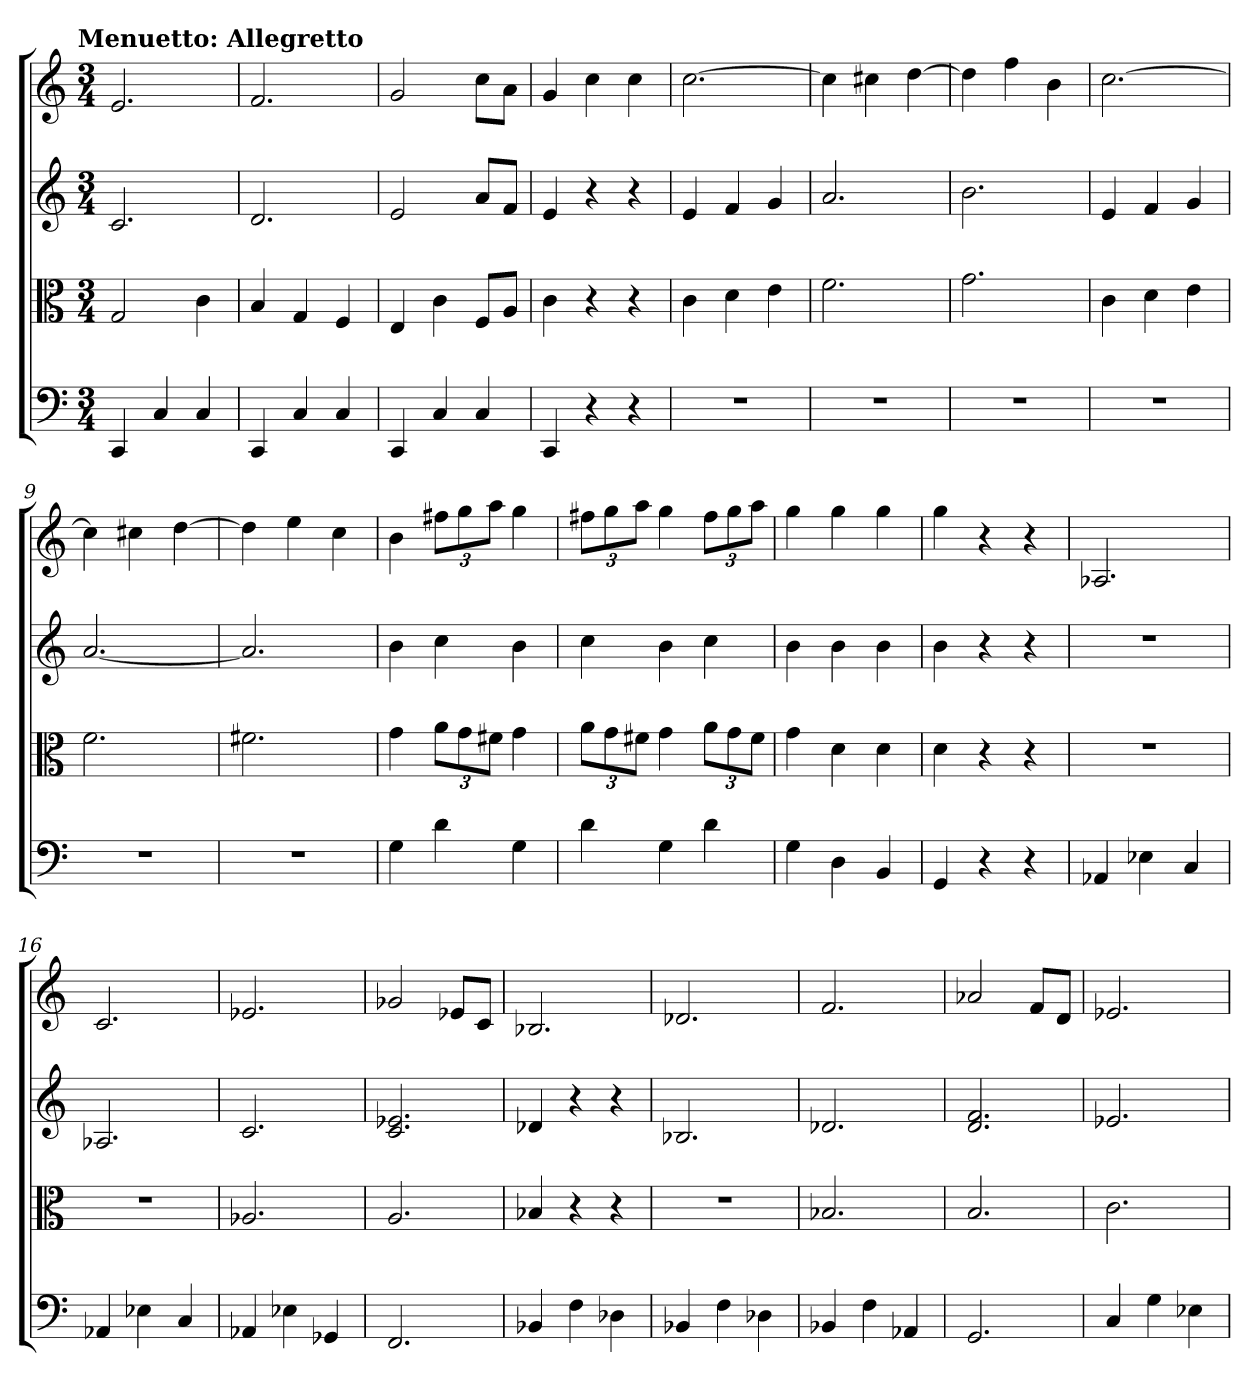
**kern	**kern	**kern	**kern
*part4	*part3	*part2	*part1
*staff4	*staff3	*staff2	*staff1
*clefF4	*clefC3	*	*
*k[]	*k[]	*k[]	*k[]
*a:	*a:	*a:	*a:
!!LO:TX:omd:t=Menuetto&colon; Allegretto
*M3/4	*M3/4	*M3/4	*M3/4
*MM108	*MM108	*MM108	*MM108
=	=	=	=
4CC	2G	2.c	2.e
4C	.	.	.
4C	4c	.	.
=2	=2	=2	=2
4CC	4B	2.d	2.f
4C	4G	.	.
4C	4F	.	.
=3	=3	=3	=3
4CC	4E	2e	2g
4C	4c	.	.
4C	8F/L	8aL	8ccL
.	8A/J	8fJ	8aJ
=4	=4	=4	=4
4CC	4c	4e	4g
4r	4r	4r	4cc
4r	4r	4r	4cc
=5	=5	=5	=5
2.r	4c	4e	[2.cc
.	4d	4f	.
.	4e	4g	.
=6	=6	=6	=6
2.r	2.f	2.a	4cc]
.	.	.	4cc#X
.	.	.	[4dd
=7	=7	=7	=7
2.r	2.g	2.b	4dd]
.	.	.	4ff
.	.	.	4b
=8	=8	=8	=8
2.r	4c	4e	[2.cc
.	4d	4f	.
.	4e	4g	.
=9	=9	=9	=9
2.r	2.f	[2.a	4cc]
.	.	.	4cc#X
.	.	.	[4dd
=10	=10	=10	=10
2.r	2.f#X	2.a]	4dd]
.	.	.	4ee
.	.	.	4cc
=11	=11	=11	=11
4G	4g	4b	4b
4d	12a\L	4cc	12ff#XL
.	12g\	.	12gg
.	12f#X\J	.	12aaJ
4G	4g	4b	4gg
=12	=12	=12	=12
4d	12a\L	4cc	12ff#XL
.	12g\	.	12gg
.	12f#X\J	.	12aaJ
4G	4g	4b	4gg
4d	12a\L	4cc	12ff#L
.	12g\	.	12gg
.	12f#\J	.	12aaJ
=13	=13	=13	=13
4G	4g	4b	4gg
4D	4d	4b	4gg
4BB	4d	4b	4gg
=14	=14	=14	=14
4GG	4d	4b	4gg
4r	4r	4r	4r
4r	4r	4r	4r
=15	=15	=15	=15
4AA-X	2.r	2.r	2.A-X
4E-X	.	.	.
4C	.	.	.
=16	=16	=16	=16
4AA-X	2.r	2.A-X	2.c
4E-X	.	.	.
4C	.	.	.
=17	=17	=17	=17
4AA-X	2.A-X	2.c	2.e-X
4E-X	.	.	.
4GG-X	.	.	.
=18	=18	=18	=18
2.FF	2.A	2.c 2.e-X	2g-X
.	.	.	8e-XL
.	.	.	8cJ
=19	=19	=19	=19
4BB-X	4B-X	4d-X	2.B-X
4F	4r	4r	.
4D-X	4r	4r	.
=20	=20	=20	=20
4BB-X	2.r	2.B-X	2.d-X
4F	.	.	.
4D-X	.	.	.
=21	=21	=21	=21
4BB-X	2.B-X	2.d-X	2.f
4F	.	.	.
4AA-X	.	.	.
=22	=22	=22	=22
2.GG	2.B	2.d 2.f	2a-X
.	.	.	8fL
.	.	.	8dJ
=23	=23	=23	=23
4C	2.c	2.e-X	2.e-X
4G	.	.	.
4E-X	.	.	.
=	=	=	=
*-	*-	*-	*-
